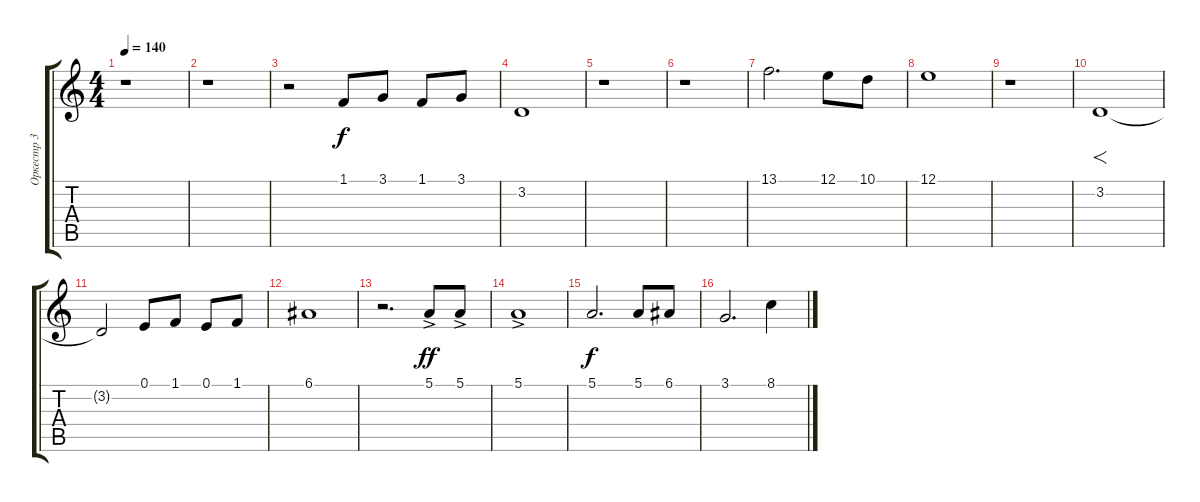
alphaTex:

\track ("Оркестр 3" "Оркестр 3") {instrument tuba}
\staff {score tabs}
\tuning (E4 B3 G3 D3 A2 E2) {hide}
\ts (4 4)
\tempo 140
\clef g2
\ks c
r.1{dy f} |
r.1 |
r.2{volume 12} 1.1.8 3.1.8 1.1.8 3.1.8 |
3.2.1 |
r.1 |
r.1 |
13.1.2{d} 12.1.8 10.1.8 |
12.1.1 |
r.1 |
3.2.1{f} |
3.2{t}.2 0.1.8 1.1.8 0.1.8 1.1.8 |
6.1.1 |
r.2{d} 5.1{ac}.8{dy ff} 5.1{ac}.8 |
5.1{ac}.1{volume 3} |
5.1.2{d dy f volume 14} 5.1.8 6.1.8 |
3.1.2{d} 8.1.4
